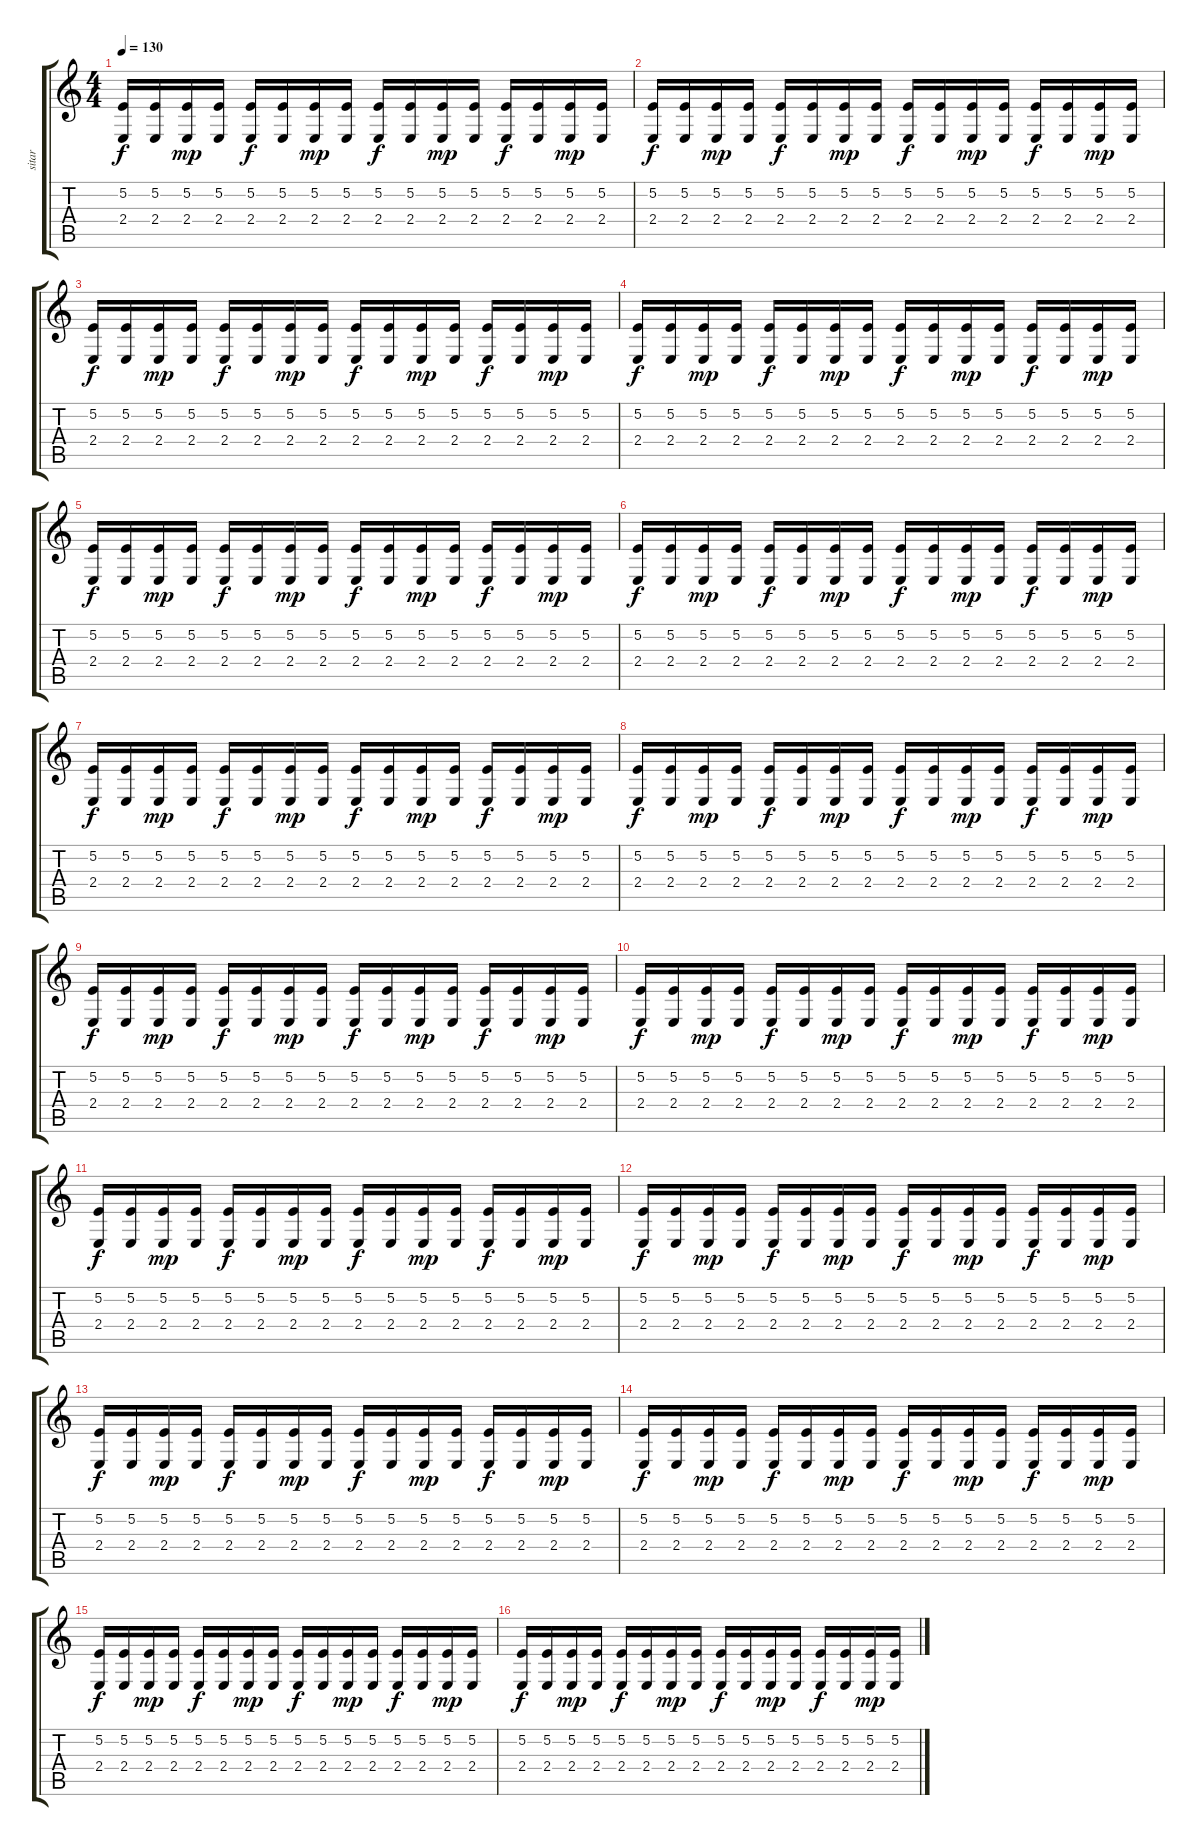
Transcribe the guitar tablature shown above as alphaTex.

\track ("sitar" "sitar") {instrument sitar}
\staff {score tabs}
\tuning (E4 B3 G3 D3 A2 E2) {hide}
\ts (4 4)
\tempo 130
\clef g2
\ks c
(5.2 2.4).16{dy f} (5.2 2.4).16 (5.2 2.4).16{dy mp} (5.2 2.4).16 (5.2 2.4).16{dy f} (5.2 2.4).16 (5.2 2.4).16{dy mp} (5.2 2.4).16 (5.2 2.4).16{dy f} (5.2 2.4).16 (5.2 2.4).16{dy mp} (5.2 2.4).16 (5.2 2.4).16{dy f} (5.2 2.4).16 (5.2 2.4).16{dy mp} (5.2 2.4).16 |
(5.2 2.4).16{dy f} (5.2 2.4).16 (5.2 2.4).16{dy mp} (5.2 2.4).16 (5.2 2.4).16{dy f} (5.2 2.4).16 (5.2 2.4).16{dy mp} (5.2 2.4).16 (5.2 2.4).16{dy f} (5.2 2.4).16 (5.2 2.4).16{dy mp} (5.2 2.4).16 (5.2 2.4).16{dy f} (5.2 2.4).16 (5.2 2.4).16{dy mp} (5.2 2.4).16 |
(5.2 2.4).16{dy f} (5.2 2.4).16 (5.2 2.4).16{dy mp} (5.2 2.4).16 (5.2 2.4).16{dy f} (5.2 2.4).16 (5.2 2.4).16{dy mp} (5.2 2.4).16 (5.2 2.4).16{dy f} (5.2 2.4).16 (5.2 2.4).16{dy mp} (5.2 2.4).16 (5.2 2.4).16{dy f} (5.2 2.4).16 (5.2 2.4).16{dy mp} (5.2 2.4).16 |
(5.2 2.4).16{dy f} (5.2 2.4).16 (5.2 2.4).16{dy mp} (5.2 2.4).16 (5.2 2.4).16{dy f} (5.2 2.4).16 (5.2 2.4).16{dy mp} (5.2 2.4).16 (5.2 2.4).16{dy f} (5.2 2.4).16 (5.2 2.4).16{dy mp} (5.2 2.4).16 (5.2 2.4).16{dy f} (5.2 2.4).16 (5.2 2.4).16{dy mp} (5.2 2.4).16 |
(5.2 2.4).16{dy f} (5.2 2.4).16 (5.2 2.4).16{dy mp} (5.2 2.4).16 (5.2 2.4).16{dy f} (5.2 2.4).16 (5.2 2.4).16{dy mp} (5.2 2.4).16 (5.2 2.4).16{dy f} (5.2 2.4).16 (5.2 2.4).16{dy mp} (5.2 2.4).16 (5.2 2.4).16{dy f} (5.2 2.4).16 (5.2 2.4).16{dy mp} (5.2 2.4).16 |
(5.2 2.4).16{dy f} (5.2 2.4).16 (5.2 2.4).16{dy mp} (5.2 2.4).16 (5.2 2.4).16{dy f} (5.2 2.4).16 (5.2 2.4).16{dy mp} (5.2 2.4).16 (5.2 2.4).16{dy f} (5.2 2.4).16 (5.2 2.4).16{dy mp} (5.2 2.4).16 (5.2 2.4).16{dy f} (5.2 2.4).16 (5.2 2.4).16{dy mp} (5.2 2.4).16 |
(5.2 2.4).16{dy f} (5.2 2.4).16 (5.2 2.4).16{dy mp} (5.2 2.4).16 (5.2 2.4).16{dy f} (5.2 2.4).16 (5.2 2.4).16{dy mp} (5.2 2.4).16 (5.2 2.4).16{dy f} (5.2 2.4).16 (5.2 2.4).16{dy mp} (5.2 2.4).16 (5.2 2.4).16{dy f} (5.2 2.4).16 (5.2 2.4).16{dy mp} (5.2 2.4).16 |
(5.2 2.4).16{dy f} (5.2 2.4).16 (5.2 2.4).16{dy mp} (5.2 2.4).16 (5.2 2.4).16{dy f} (5.2 2.4).16 (5.2 2.4).16{dy mp} (5.2 2.4).16 (5.2 2.4).16{dy f} (5.2 2.4).16 (5.2 2.4).16{dy mp} (5.2 2.4).16 (5.2 2.4).16{dy f} (5.2 2.4).16 (5.2 2.4).16{dy mp} (5.2 2.4).16 |
(5.2 2.4).16{dy f} (5.2 2.4).16 (5.2 2.4).16{dy mp} (5.2 2.4).16 (5.2 2.4).16{dy f} (5.2 2.4).16 (5.2 2.4).16{dy mp} (5.2 2.4).16 (5.2 2.4).16{dy f} (5.2 2.4).16 (5.2 2.4).16{dy mp} (5.2 2.4).16 (5.2 2.4).16{dy f} (5.2 2.4).16 (5.2 2.4).16{dy mp} (5.2 2.4).16 |
(5.2 2.4).16{dy f} (5.2 2.4).16 (5.2 2.4).16{dy mp} (5.2 2.4).16 (5.2 2.4).16{dy f} (5.2 2.4).16 (5.2 2.4).16{dy mp} (5.2 2.4).16 (5.2 2.4).16{dy f} (5.2 2.4).16 (5.2 2.4).16{dy mp} (5.2 2.4).16 (5.2 2.4).16{dy f} (5.2 2.4).16 (5.2 2.4).16{dy mp} (5.2 2.4).16 |
(5.2 2.4).16{dy f} (5.2 2.4).16 (5.2 2.4).16{dy mp} (5.2 2.4).16 (5.2 2.4).16{dy f} (5.2 2.4).16 (5.2 2.4).16{dy mp} (5.2 2.4).16 (5.2 2.4).16{dy f} (5.2 2.4).16 (5.2 2.4).16{dy mp} (5.2 2.4).16 (5.2 2.4).16{dy f} (5.2 2.4).16 (5.2 2.4).16{dy mp} (5.2 2.4).16 |
(5.2 2.4).16{dy f} (5.2 2.4).16 (5.2 2.4).16{dy mp} (5.2 2.4).16 (5.2 2.4).16{dy f} (5.2 2.4).16 (5.2 2.4).16{dy mp} (5.2 2.4).16 (5.2 2.4).16{dy f} (5.2 2.4).16 (5.2 2.4).16{dy mp} (5.2 2.4).16 (5.2 2.4).16{dy f} (5.2 2.4).16 (5.2 2.4).16{dy mp} (5.2 2.4).16 |
(5.2 2.4).16{dy f} (5.2 2.4).16 (5.2 2.4).16{dy mp} (5.2 2.4).16 (5.2 2.4).16{dy f} (5.2 2.4).16 (5.2 2.4).16{dy mp} (5.2 2.4).16 (5.2 2.4).16{dy f} (5.2 2.4).16 (5.2 2.4).16{dy mp} (5.2 2.4).16 (5.2 2.4).16{dy f} (5.2 2.4).16 (5.2 2.4).16{dy mp} (5.2 2.4).16 |
(5.2 2.4).16{dy f} (5.2 2.4).16 (5.2 2.4).16{dy mp} (5.2 2.4).16 (5.2 2.4).16{dy f} (5.2 2.4).16 (5.2 2.4).16{dy mp} (5.2 2.4).16 (5.2 2.4).16{dy f} (5.2 2.4).16 (5.2 2.4).16{dy mp} (5.2 2.4).16 (5.2 2.4).16{dy f} (5.2 2.4).16 (5.2 2.4).16{dy mp} (5.2 2.4).16 |
(5.2 2.4).16{dy f} (5.2 2.4).16 (5.2 2.4).16{dy mp} (5.2 2.4).16 (5.2 2.4).16{dy f} (5.2 2.4).16 (5.2 2.4).16{dy mp} (5.2 2.4).16 (5.2 2.4).16{dy f} (5.2 2.4).16 (5.2 2.4).16{dy mp} (5.2 2.4).16 (5.2 2.4).16{dy f} (5.2 2.4).16 (5.2 2.4).16{dy mp} (5.2 2.4).16 |
(5.2 2.4).16{dy f} (5.2 2.4).16 (5.2 2.4).16{dy mp} (5.2 2.4).16 (5.2 2.4).16{dy f} (5.2 2.4).16 (5.2 2.4).16{dy mp} (5.2 2.4).16 (5.2 2.4).16{dy f} (5.2 2.4).16 (5.2 2.4).16{dy mp} (5.2 2.4).16 (5.2 2.4).16{dy f} (5.2 2.4).16 (5.2 2.4).16{dy mp} (5.2 2.4).16
